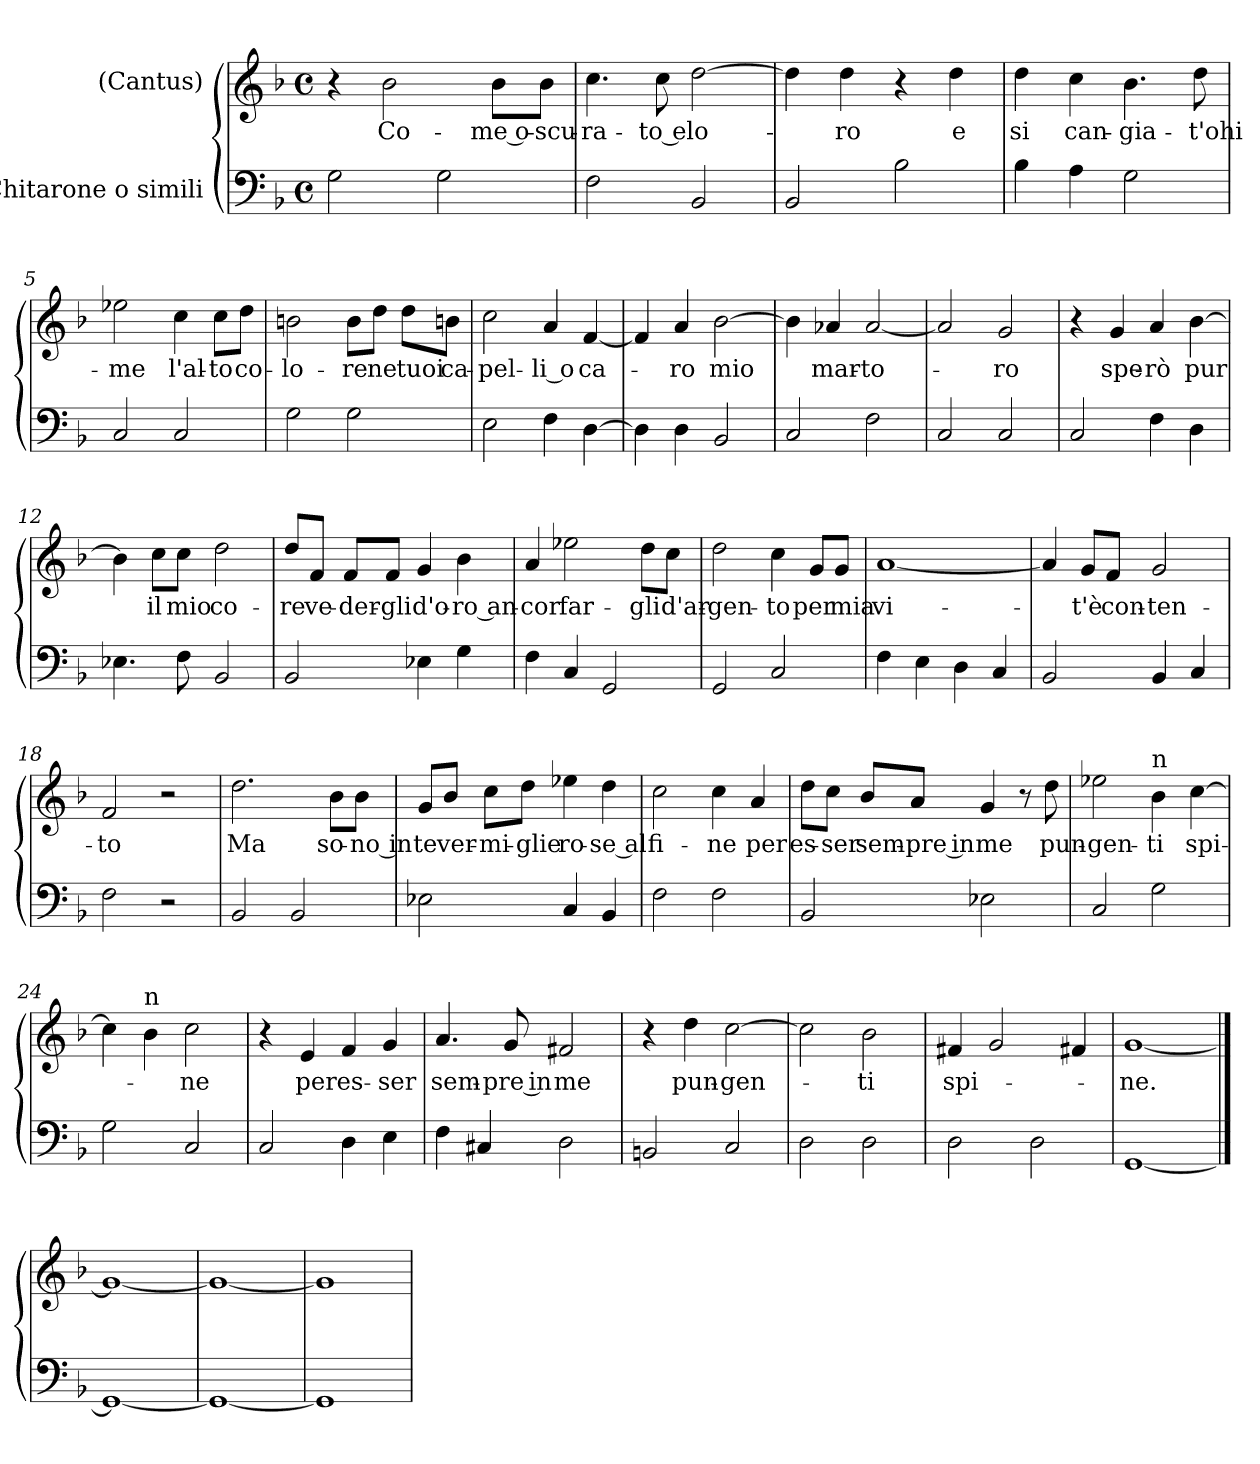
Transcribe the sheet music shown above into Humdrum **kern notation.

**kern	**kern	**text
*part2	*part1	*part1
*staff2	*staff1	*staff1
*I"Chitarone o simili	*I"(Cantus)	*
*clefF4	*clefG2	*
*k[b-]	*k[b-]	*
*F:	*F:	*
*M4/4	*M4/4	*
*met(c)	*met(c)	*
=1	=1	=1
2G\	4r	.
!	!	!LO:LY:b
.	2b-\	Co-
2G\	.	.
!	!	!LO:LY:b
.	8b-\L	-me o-
!	!	!LO:LY:b:rj
.	8b-\J	-scu-
=2	=2	=2
!	!	!LO:LY:b
2F\	4.cc\	-ra-
!	!	!LO:LY:b
.	8cc\	-to e
!	!	!LO:LY:b
2BB-/	[>2dd\	lo-
=3	=3	=3
2BB-/	4dd\]	.
!	!	!LO:LY:b
.	4dd\	-ro
2B-\	4r	.
!	!	!LO:LY:b
.	4dd\	e
=4	=4	=4
!	!	!LO:LY:b
4B-\	4dd\	si
!	!	!LO:LY:b
4A\	4cc\	can-
!	!	!LO:LY:b
2G\	4.b-\	-gia-
!	!	!LO:LY:b
.	8dd\	-t'ohi-
!!LO:LB:g=z
=5	=5	=5
!	!	!LO:LY:b
2C/	2ee-X\	-me
!	!	!LO:LY:b
2C/	4cc\	l'al-
!	!	!LO:LY:b
.	8cc\L	-to
!	!	!LO:LY:b
.	8dd\J	co-
=6	=6	=6
!	!	!LO:LY:b
2G\	2bn\	-lo-
!	!	!LO:LY:b
2G\	8b\L	-re
!	!	!LO:LY:b
.	8dd\J	ne
!	!	!LO:LY:b
.	8dd\L	tuoi
!	!	!LO:LY:b
.	8bn\J	ca-
=7	=7	=7
!	!	!LO:LY:b
2E\	2cc\	-pel-
!	!	!LO:LY:b
4F\	4a/	-li o
!	!	!LO:LY:b
[<4D\	[<4f/	ca-
!!LO:LB:g=z
=8	=8	=8
4D\]	4f/]	.
!	!	!LO:LY:b
4D\	4a/	-ro
!	!	!LO:LY:b
2BB-/	[>2b-\	mio
=9	=9	=9
2C/	4b-\]	.
!	!	!LO:LY:b
.	4a-X/	mar-
!	!	!LO:LY:b
2F\	[<2a-/	-to-
=10	=10	=10
2C/	2a-/]	.
!	!	!LO:LY:b
2C/	2g/	-ro
!!LO:LB:g=z
=11	=11	=11
2C/	4r	.
!	!	!LO:LY:b
.	4g/	spe-
!	!	!LO:LY:b
4F\	4a/	-rò
!	!	!LO:LY:b
4D\	[>4b-\	pur
=12	=12	=12
4.E-X\	4b-\]	.
!	!	!LO:LY:b:rj
.	8cc\L	il
!	!	!LO:LY:b
8F\	8cc\J	mio
!	!	!LO:LY:b
2BB-/	2dd\	co-
=13	=13	=13
!	!	!LO:LY:b
2BB-/	8dd/L	-re
!	!	!LO:LY:b
.	8f/J	ve-
!	!	!LO:LY:b
.	8f/L	-der-
!	!	!LO:LY:b
.	8f/J	-gli
!	!	!LO:LY:b
4E-X\	4g/	d'o-
!	!	!LO:LY:b
4G\	4b-\	-ro an-
!!LO:LB:g=z
=14	=14	=14
!	!	!LO:LY:b
4F\	4a/	-cor
!	!	!LO:LY:b
4C/	2ee-X\	far-
2GG/	.	.
!	!	!LO:LY:b
.	8dd\L	-gli
!	!	!LO:LY:b
.	8cc\J	d'ar-
=15	=15	=15
!	!	!LO:LY:b
2GG/	2dd\	-gen-
!	!	!LO:LY:b
2C/	4cc\	-to
!	!	!LO:LY:b
.	8g/L	per
!	!	!LO:LY:b
.	8g/J	mia
=16	=16	=16
!	!	!LO:LY:b:rj
4F\	[>1a	vi-
4E\	.	.
4D\	.	.
4C/	.	.
!!LO:PB:g=z
=17	=17	=17
2BB-/	4a/]	.
!	!	!LO:LY:b
.	8g/L	-t'è
!	!	!LO:LY:b
.	8f/J	con-
!	!	!LO:LY:b
4BB-/	2g/	-ten-
4C/	.	.
=18	=18	=18
!	!	!LO:LY:b
2F\	2f/	-to
2r	2r	.
=19	=19	=19
!	!	!LO:LY:b
2BB-/	2.dd\	Ma
2BB-/	.	.
!	!	!LO:LY:b
.	8b-\L	so-
!	!	!LO:LY:b
.	8b-\J	-no in
!!LO:LB:g=z
=20	=20	=20
!	!	!LO:LY:b
2E-X\	8g/L	te
!	!	!LO:LY:b
.	8b-/J	ver-
!	!	!LO:LY:b
.	8cc\L	-mi-
!	!	!LO:LY:b
.	8dd\J	-glie
!	!	!LO:LY:b
4C/	4ee-X\	ro-
!	!	!LO:LY:b
4BB-/	4dd\	-se al
=21	=21	=21
!	!	!LO:LY:b
2F\	2cc\	fi-
!	!	!LO:LY:b
2F\	4cc\	-ne
!	!	!LO:LY:b
.	4a/	per
=22	=22	=22
!	!	!LO:LY:b
2BB-/	8dd\L	es-
!	!	!LO:LY:b
.	8cc\J	-ser
!	!	!LO:LY:b
.	8b-/L	sem-
!	!	!LO:LY:b
.	8a/J	-pre in
!	!	!LO:LY:b
2E-X\	4g/	me
.	8r	.
!	!	!LO:LY:b
.	8dd\	pun-
!!LO:LB:g=z
=23	=23	=23
!	!	!LO:LY:b
2C/	2ee-X\	-gen-
!	!LO:TX:a:t=n	!
!	!	!LO:LY:b
2G\	4b-\	-ti
!	!	!LO:LY:b
.	[>4cc\	spi-
=24	=24	=24
2G\	4cc\]	.
!	!LO:TX:a:t=n	!
.	4b-\	.
!	!	!LO:LY:b
2C/	2cc\	-ne
=25	=25	=25
2C/	4r	.
!	!	!LO:LY:b
.	4e/	per
!	!	!LO:LY:b
4D\	4f/	es-
!	!	!LO:LY:b
4E\	4g/	-ser
=26	=26	=26
!	!	!LO:LY:b
4F\	4.a/	sem-
4C#X/	.	.
!	!	!LO:LY:b
.	8g/	-pre in
!	!	!LO:LY:b
2D\	2f#X/	me
!!LO:LB:g=z
=27	=27	=27
2BBn/	4r	.
!	!	!LO:LY:b
.	4dd\	pun-
!	!	!LO:LY:b
2C/	[>2cc\	-gen-
=28	=28	=28
2D\	2cc\]	.
!	!	!LO:LY:b
2D\	2b-\	-ti
=29	=29	=29
!	!	!LO:LY:b
2D\	4f#X/	spi-
.	2g/	.
2D\	.	.
.	4f#X/	.
=30	=30	=30
!	!	!LO:LY:b
[1GG	[1g	-ne.
==31	==31	==31
1GG_	1g_	.
=32	=32	=32
1GG_	1g_	.
=33	=33	=33
1GG]	1g]	.
=	=	=
*-	*-	*-
